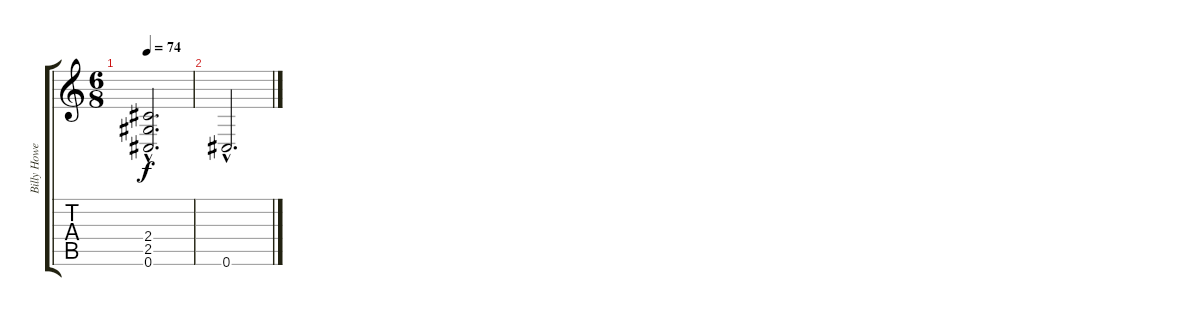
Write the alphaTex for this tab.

\track ("Billy Howerdel - Guitar 1" "Billy Howe") {instrument electricguitarclean}
\staff {score tabs}
\tuning (Db4 Ab3 E3 B2 Gb2 Db2) {hide}
\ts (6 8)
\tempo 74
\clef g2
\ks c
(2.4{hac} 2.5{hac} 0.6{hac}).2{d dy f} |
0.6{hac}.2{d}
